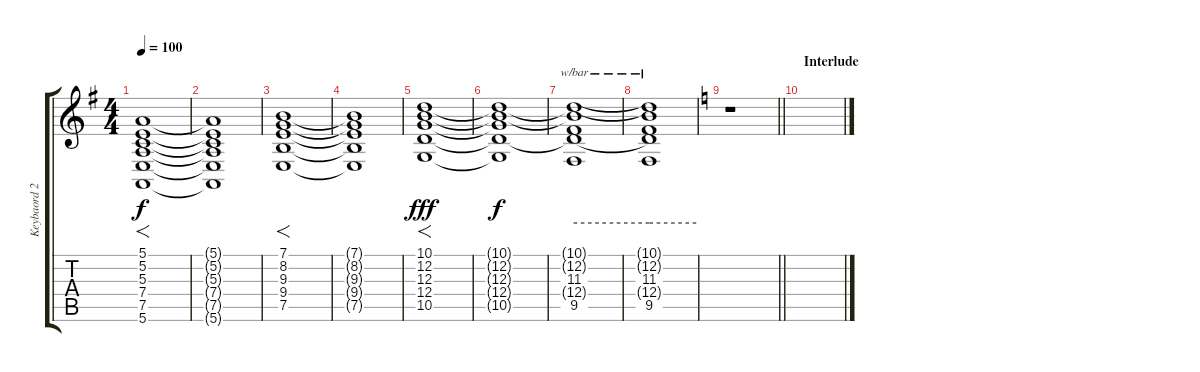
\track ("Keybaord 2 (High Strings)" "Keybaord 2") {instrument stringensemble1}
\staff {score tabs}
\tuning (E4 B3 G3 D3 A2 E2) {hide}
\ts (4 4)
\tempo 100
\clef g2
\ks g
(5.1 5.2 5.3 7.4 7.5 5.6).1{f dy f} |
(5.1{t} 5.2{t} 5.3{t} 7.4{t} 7.5{t} 5.6{t}).1 |
(7.1 8.2 9.3 9.4 7.5).1{f} |
(7.1{t} 8.2{t} 9.3{t} 9.4{t} 7.5{t}).1 |
(10.1 12.2 12.3 12.4 10.5).1{f dy fff} |
(10.1{t} 12.2{t} 12.3{t} 12.4{t} 10.5{t}).1{dy f} |
(10.1{t} 12.2{t} 11.3 12.4{t} 9.5).1{tbe (hold default 0 0 60 0)} |
(10.1{t} 12.2{t} 11.3 12.4{t} 9.5).1{tbe (hold default 0 0 60 0)} |
\barLineRight lightlight
\ks c
r.1 |
\section ("" "Interlude")
